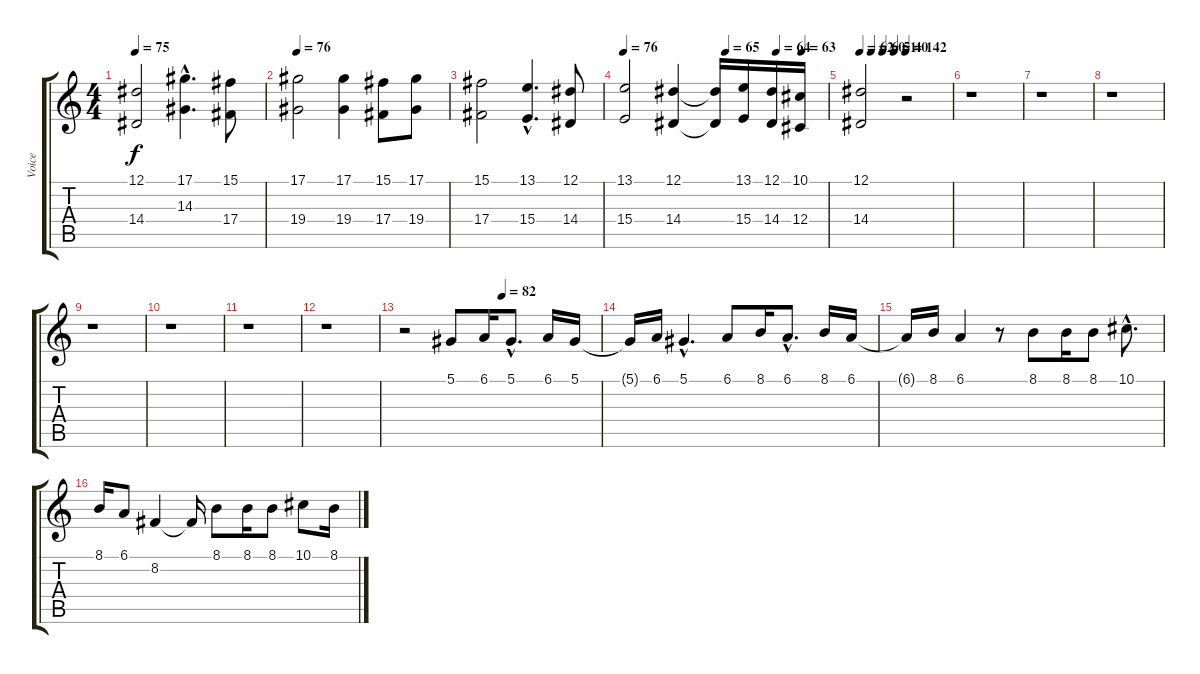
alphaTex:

\track ("Voice" "Voice") {instrument trumpet}
\staff {score tabs}
\tuning (Eb4 Bb3 Gb3 Db3 Ab2 Eb2) {hide}
\ts (4 4)
\tempo 75
\clef g2
\ks c
(12.1 14.4).2{dy f} (17.1{hac} 14.3{hac}).4{d} (15.1 17.4).8 |
\tempo 76
(17.1 19.4).2 (17.1 19.4).4 (15.1 17.4).8 (17.1 19.4).8 |
(15.1 17.4).2 (13.1{hac} 15.4{hac}).4{d} (12.1 14.4).8 |
\tempo 76
\tempo (65 0.5)
\tempo (64 0.75)
\tempo (63 0.875)
(13.1 15.4).2 (12.1 14.4).4 (12.1{t} 14.4{t}).16 (13.1 15.4).16 (12.1 14.4).16 (10.1 12.4).16 |
\tempo 62
\tempo (60 0.125)
\tempo (51 0.25)
\tempo (40 0.375)
\tempo (142 0.5)
(12.1 14.4).2 r.2 |
r.1 |
r.1 |
r.1 |
r.1 |
r.1 |
r.1 |
r.1 |
\tempo (82 0.5)
r.2 5.1.8{volume 16 balance 8} 6.1.16 5.1{hac}.8{d} 6.1.16 5.1.16 |
5.1{t}.16 6.1.16 5.1{hac}.4{d} 6.1.8 8.1.16 6.1{hac}.8{d} 8.1.16 6.1.16 |
6.1{t}.16 8.1.16 6.1.4 r.8 8.1.8 8.1.16 8.1.8 10.1{hac}.8{d} |
8.1.16 6.1.8 8.2.4 8.2{t}.16 8.1.8 8.1.16 8.1.8 10.1.8 8.1.16
